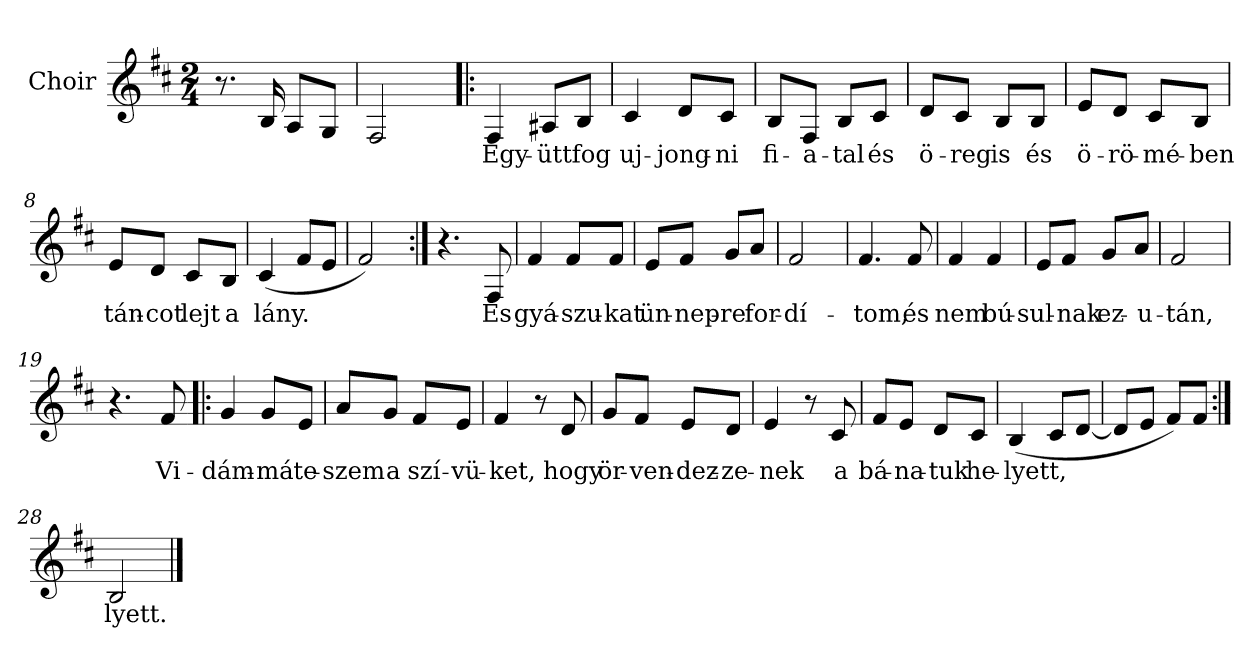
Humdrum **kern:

**kern	**text
*part1	*part1
*staff1	*staff1
*I"Choir	*
*I'Ch	*
*clefG2	*
*k[f#c#]	*
*D:	*
*M2/4	*
=1	=1
8.r	.
16B/	.
8A/L	.
8G/J	.
=2	=2
2F#/	.
=3!|:	=3!|:
4F#/	Egy-
8A#X/L	-ütt
8B/J	fog
=4	=4
4c#/	uj-
8d/L	-jong-
8c#/J	-ni
=5	=5
8B/L	fi-
8F#/J	-a-
8B/L	-tal
8c#/J	és
=6	=6
8d/L	ö-
8c#/J	reg
8B/L	is
8B/J	és
!!LO:LB:g=z
=7	=7
8e/L	ö-
8d/J	-rö-
8c#/L	-mé-
8B/J	-ben
=8	=8
8e/L	tán-
8d/J	-cot
8c#/L	lejt
8B/J	a
=9	=9
(4c#/	lány.
8f#/L	.
8e/J	.
=10	=10
2f#/)	.
!!LO:LB:g=z
=11:|!	=11:|!
4.r	.
8F#/	És
=12	=12
4f#/	gyá-
8f#/L	-szu-
8f#/J	-kat
=13	=13
8e/L	ün-
8f#/J	-nep-
8g/L	-re
8a/J	for-
=14	=14
2f#/	-dí-
=15	=15
4.f#/	-tom,
8f#/	és
=16	=16
4f#/	nem
4f#/	bú-
=17	=17
8e/L	-sul-
8f#/J	-nak
8g/L	ez-
8a/J	-u-
=18	=18
2f#/	-tán,
!!LO:LB:g=z
=19	=19
4.r	.
8f#/	Vi-
=20!|:	=20!|:
4g/	-dám-
8g/L	-má
8e/J	te-
=21	=21
8a/L	-szem
8g/J	a
8f#/L	szí-
8e/J	-vü-
=22	=22
4f#/	-ket,
8r	.
8d/	hogy
=23	=23
8g/L	ör-
8f#/J	-ven-
8e/L	-dez-
8d/J	-ze-
=24	=24
4e/	-nek
8r	.
8c#/	a
!!LO:LB:g=z
=25	=25
8f#/L	bá-
8e/J	-na-
8d/L	-tuk
8c#/J	he-
=26	=26
(4B/	-lyett,
8c#/L	.
[8d/J	.
=27	=27
8d/L]	.
8e/J	.
8f#/L)	.
8f#/J	.
=28:|!	=28:|!
2B/	lyett.
==	==
*-	*-
